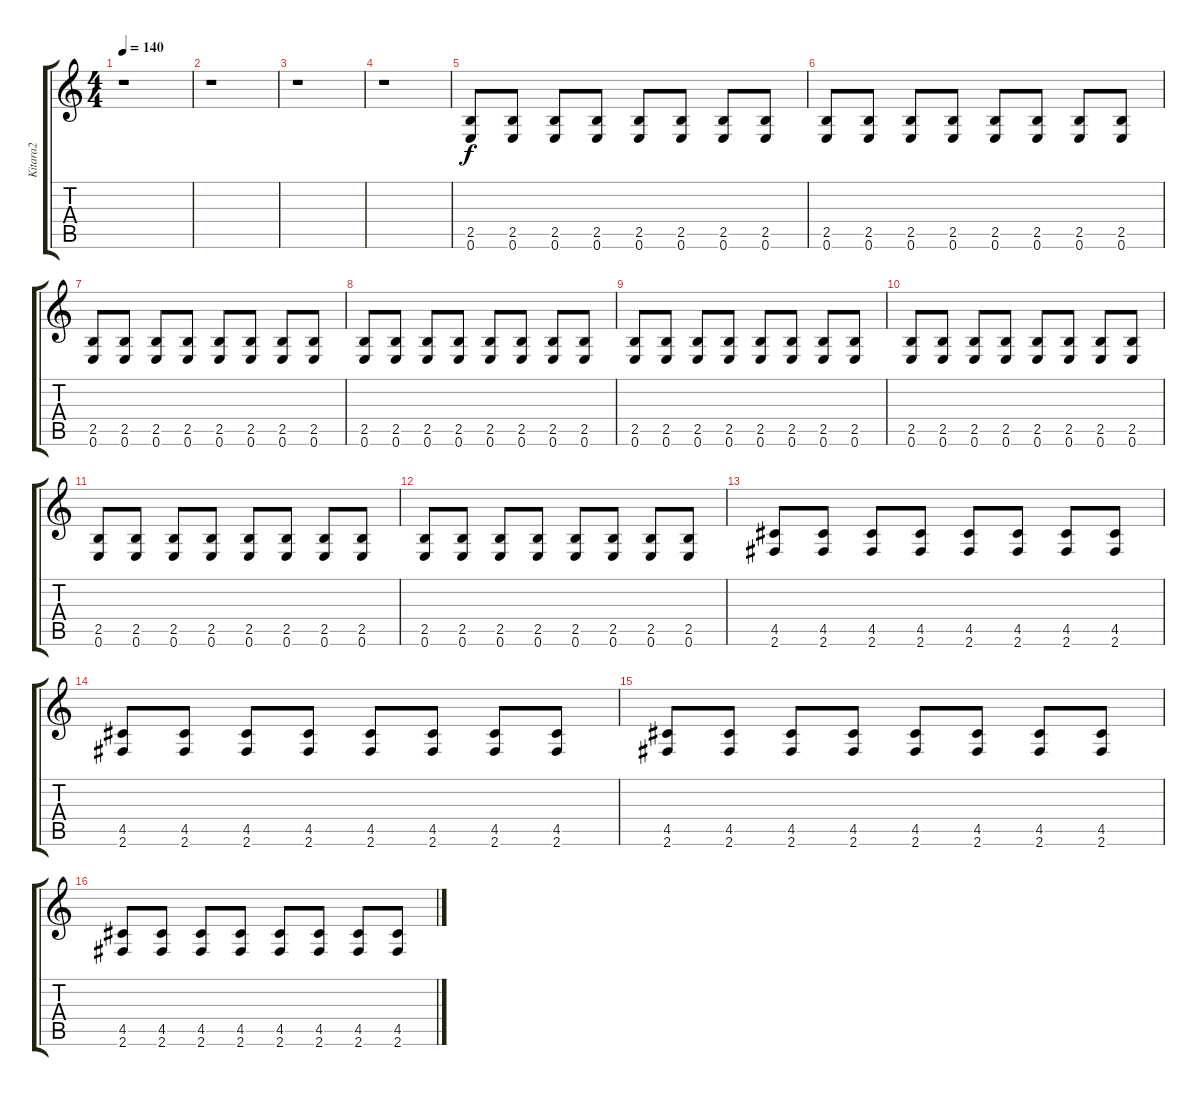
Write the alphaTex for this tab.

\track ("Kitara2" "Kitara2") {instrument distortionguitar}
\staff {score tabs}
\tuning (F4 C4 G3 D3 A2 E2) {hide}
\ts (4 4)
\tempo 140
\clef g2
\ks c
r.1{dy f} |
r.1 |
r.1 |
r.1 |
(2.5 0.6).8 (2.5 0.6).8 (2.5 0.6).8 (2.5 0.6).8 (2.5 0.6).8 (2.5 0.6).8 (2.5 0.6).8 (2.5 0.6).8 |
(2.5 0.6).8 (2.5 0.6).8 (2.5 0.6).8 (2.5 0.6).8 (2.5 0.6).8 (2.5 0.6).8 (2.5 0.6).8 (2.5 0.6).8 |
(2.5 0.6).8 (2.5 0.6).8 (2.5 0.6).8 (2.5 0.6).8 (2.5 0.6).8 (2.5 0.6).8 (2.5 0.6).8 (2.5 0.6).8 |
(2.5 0.6).8 (2.5 0.6).8 (2.5 0.6).8 (2.5 0.6).8 (2.5 0.6).8 (2.5 0.6).8 (2.5 0.6).8 (2.5 0.6).8 |
(2.5 0.6).8 (2.5 0.6).8 (2.5 0.6).8 (2.5 0.6).8 (2.5 0.6).8 (2.5 0.6).8 (2.5 0.6).8 (2.5 0.6).8 |
(2.5 0.6).8 (2.5 0.6).8 (2.5 0.6).8 (2.5 0.6).8 (2.5 0.6).8 (2.5 0.6).8 (2.5 0.6).8 (2.5 0.6).8 |
(2.5 0.6).8 (2.5 0.6).8 (2.5 0.6).8 (2.5 0.6).8 (2.5 0.6).8 (2.5 0.6).8 (2.5 0.6).8 (2.5 0.6).8 |
(2.5 0.6).8 (2.5 0.6).8 (2.5 0.6).8 (2.5 0.6).8 (2.5 0.6).8 (2.5 0.6).8 (2.5 0.6).8 (2.5 0.6).8 |
(4.5 2.6).8 (4.5 2.6).8 (4.5 2.6).8 (4.5 2.6).8 (4.5 2.6).8 (4.5 2.6).8 (4.5 2.6).8 (4.5 2.6).8 |
(4.5 2.6).8 (4.5 2.6).8 (4.5 2.6).8 (4.5 2.6).8 (4.5 2.6).8 (4.5 2.6).8 (4.5 2.6).8 (4.5 2.6).8 |
(4.5 2.6).8 (4.5 2.6).8 (4.5 2.6).8 (4.5 2.6).8 (4.5 2.6).8 (4.5 2.6).8 (4.5 2.6).8 (4.5 2.6).8 |
(4.5 2.6).8 (4.5 2.6).8 (4.5 2.6).8 (4.5 2.6).8 (4.5 2.6).8 (4.5 2.6).8 (4.5 2.6).8 (4.5 2.6).8
